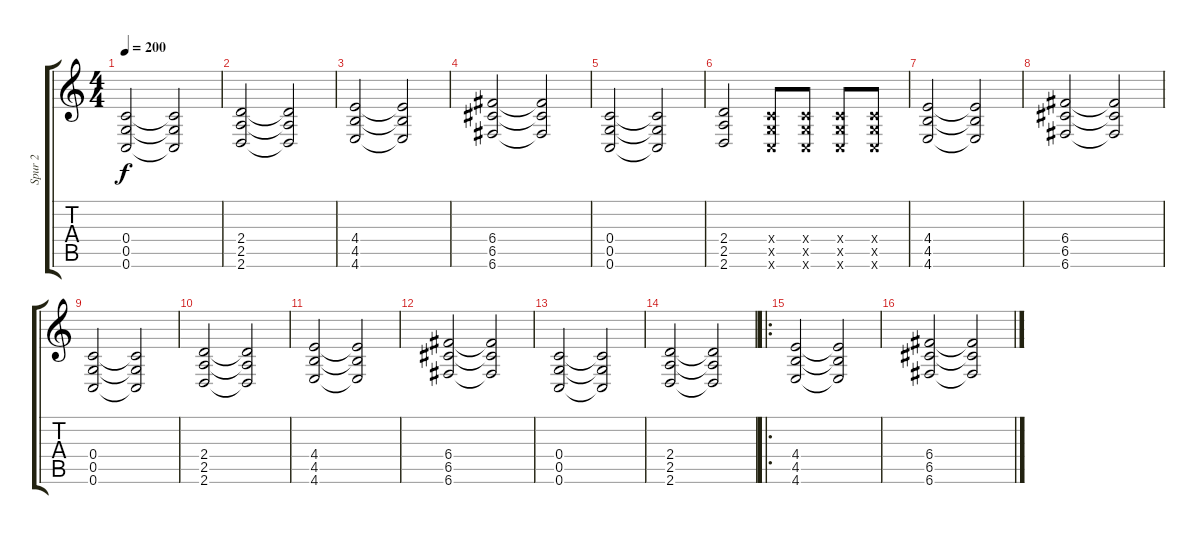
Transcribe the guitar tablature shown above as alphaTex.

\track ("Spur 2" "Spur 2") {instrument distortionguitar}
\staff {score tabs}
\tuning (D4 A3 F3 C3 G2 C2) {hide}
\ts (4 4)
\tempo 200
\clef g2
\ks c
(0.4 0.5 0.6).2{dy f} (0.4{t} 0.5{t} 0.6{t}).2 |
(2.4 2.5 2.6).2 (2.4{t} 2.5{t} 2.6{t}).2 |
(4.4 4.5 4.6).2 (4.4{t} 4.5{t} 4.6{t}).2 |
(6.4 6.5 6.6).2 (6.4{t} 6.5{t} 6.6{t}).2 |
(0.4 0.5 0.6).2 (0.4{t} 0.5{t} 0.6{t}).2 |
(2.4 2.5 2.6).2 (0.4{x} 0.5{x} 0.6{x}).8 (0.4{x} 0.5{x} 0.6{x}).8 (0.4{x} 0.5{x} 0.6{x}).8 (0.4{x} 0.5{x} 0.6{x}).8 |
(4.4 4.5 4.6).2 (4.4{t} 4.5{t} 4.6{t}).2 |
(6.4 6.5 6.6).2 (6.4{t} 6.5{t} 6.6{t}).2 |
(0.4 0.5 0.6).2 (0.4{t} 0.5{t} 0.6{t}).2 |
(2.4 2.5 2.6).2 (2.4{t} 2.5{t} 2.6{t}).2 |
(4.4 4.5 4.6).2 (4.4{t} 4.5{t} 4.6{t}).2 |
(6.4 6.5 6.6).2 (6.4{t} 6.5{t} 6.6{t}).2 |
(0.4 0.5 0.6).2 (0.4{t} 0.5{t} 0.6{t}).2 |
(2.4 2.5 2.6).2 (2.4{t} 2.5{t} 2.6{t}).2 |
\ro
(4.4 4.5 4.6).2 (4.4{t} 4.5{t} 4.6{t}).2 |
(6.4 6.5 6.6).2 (6.4{t} 6.5{t} 6.6{t}).2
